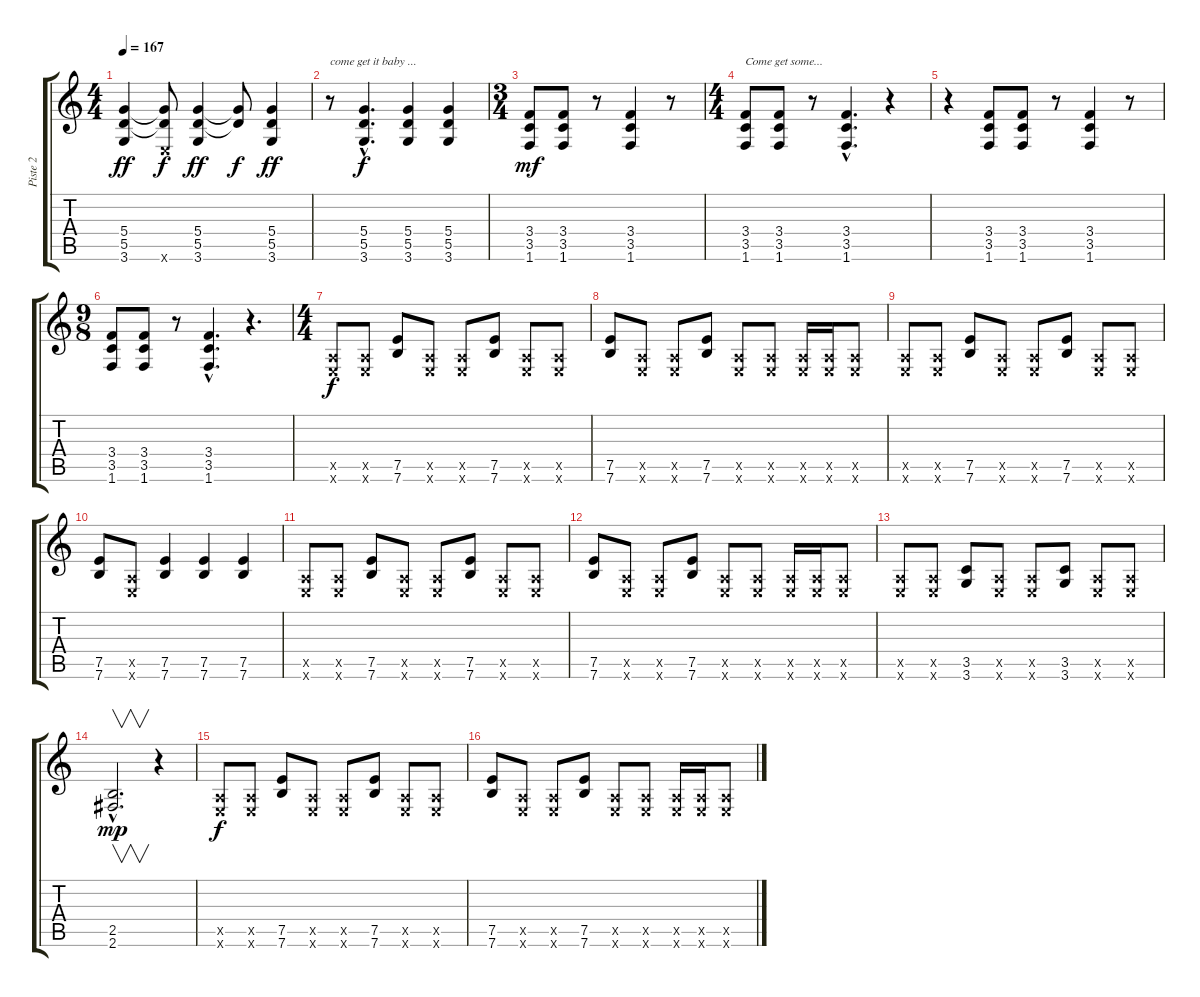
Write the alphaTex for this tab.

\track ("Piste 2" "Piste 2") {instrument overdrivenguitar}
\staff {score tabs}
\tuning (E4 B3 G3 D3 A2 E2) {hide}
\ts (4 4)
\tempo 167
\clef g2
\ks c
(5.4 5.5 3.6).4{dy ff volume 3} (5.4{t} 5.5{t} 0.6{x}).8{dy f} (5.4 5.5 3.6).4{dy ff} (5.4{t} 5.5{t}).8{dy f} (5.4 5.5 3.6).4{dy ff} |
r.8{txt "come get it baby ..."} (5.4{hac} 5.5{hac} 3.6{hac}).4{d dy f} (5.4 5.5 3.6).4 (5.4 5.5 3.6).4 |
\ts (3 4)
(3.4 3.5 1.6).8{dy mf volume 4} (3.4 3.5 1.6).8 r.8 (3.4 3.5 1.6).4 r.8 |
\ts (4 4)
(3.4 3.5 1.6).8{txt "Come get some..."} (3.4 3.5 1.6).8 r.8 (3.4{hac} 3.5{hac} 1.6{hac}).4{d} r.4 |
r.4 (3.4 3.5 1.6).8 (3.4 3.5 1.6).8 r.8 (3.4 3.5 1.6).4 r.8 |
\ts (9 8)
(3.4 3.5 1.6).8 (3.4 3.5 1.6).8 r.8 (3.4{hac} 3.5{hac} 1.6{hac}).4{d} r.4{d} |
\ts (4 4)
(0.5{x} 0.6{x}).8{dy f volume 14} (0.5{x} 0.6{x}).8 (7.5 7.6).8 (0.5{x} 0.6{x}).8 (0.5{x} 0.6{x}).8 (7.5 7.6).8 (0.5{x} 0.6{x}).8 (0.5{x} 0.6{x}).8 |
(7.5 7.6).8 (0.5{x} 0.6{x}).8 (0.5{x} 0.6{x}).8 (7.5 7.6).8 (0.5{x} 0.6{x}).8 (0.5{x} 0.6{x}).8 (0.5{x} 0.6{x}).16 (0.5{x} 0.6{x}).16 (0.5{x} 0.6{x}).8 |
(0.5{x} 0.6{x}).8 (0.5{x} 0.6{x}).8 (7.5 7.6).8 (0.5{x} 0.6{x}).8 (0.5{x} 0.6{x}).8 (7.5 7.6).8 (0.5{x} 0.6{x}).8 (0.5{x} 0.6{x}).8 |
(7.5 7.6).8 (0.5{x} 0.6{x}).8 (7.5 7.6).4 (7.5 7.6).4 (7.5 7.6).4 |
(0.5{x} 0.6{x}).8{volume 15} (0.5{x} 0.6{x}).8 (7.5 7.6).8 (0.5{x} 0.6{x}).8 (0.5{x} 0.6{x}).8 (7.5 7.6).8 (0.5{x} 0.6{x}).8 (0.5{x} 0.6{x}).8 |
(7.5 7.6).8 (0.5{x} 0.6{x}).8 (0.5{x} 0.6{x}).8 (7.5 7.6).8 (0.5{x} 0.6{x}).8 (0.5{x} 0.6{x}).8 (0.5{x} 0.6{x}).16 (0.5{x} 0.6{x}).16 (0.5{x} 0.6{x}).8 |
(0.5{x} 0.6{x}).8 (0.5{x} 0.6{x}).8 (3.5 3.6).8 (0.5{x} 0.6{x}).8 (0.5{x} 0.6{x}).8 (3.5 3.6).8 (0.5{x} 0.6{x}).8 (0.5{x} 0.6{x}).8 |
(2.5{hac} 2.6{hac}).2{v d dy mp} r.4 |
(0.5{x} 0.6{x}).8{dy f volume 13} (0.5{x} 0.6{x}).8 (7.5 7.6).8 (0.5{x} 0.6{x}).8 (0.5{x} 0.6{x}).8 (7.5 7.6).8 (0.5{x} 0.6{x}).8 (0.5{x} 0.6{x}).8 |
(7.5 7.6).8 (0.5{x} 0.6{x}).8 (0.5{x} 0.6{x}).8 (7.5 7.6).8 (0.5{x} 0.6{x}).8 (0.5{x} 0.6{x}).8 (0.5{x} 0.6{x}).16 (0.5{x} 0.6{x}).16 (0.5{x} 0.6{x}).8
